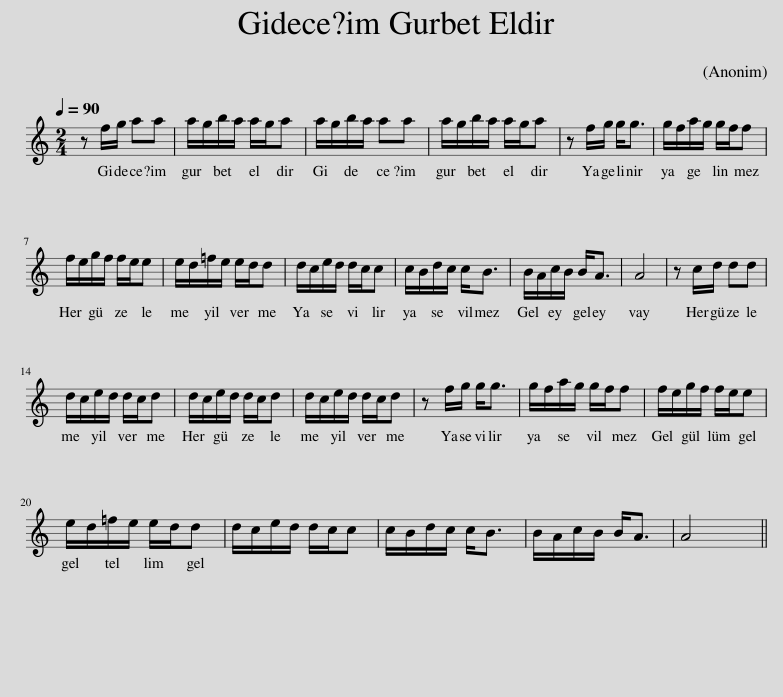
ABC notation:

X:1
L:1/8
Q:1/4=90
M:2/4
I:linebreak $
K:C
V:1 treble
V:1
 z f/g/ aa | a/g/b/a/ a/g/a | a/g/b/a/ aa | a/g/b/a/ a/g/a | z f/g/ g<g | %5
 g/f/a/g/ g/f/f |$ f/e/g/f/ f/e/e | e/d/=f/e/ e/d/d | d/c/e/d/ d/c/c | c/B/d/c/ c<B | %10
 B/A/c/B/ B<A | A4 | z c/d/ dd |$ d/c/e/d/ d/c/d | d/c/e/d/ d/c/d | %15
 d/c/e/d/ d/c/d | z f/g/ g<g | g/f/a/g/ g/f/f | f/e/g/f/ f/e/e |$ e/d/=f/e/ e/d/d | %20
 d/c/e/d/ d/c/c | c/B/d/c/ c<B | B/A/c/B/ B<A | A4 || %24
